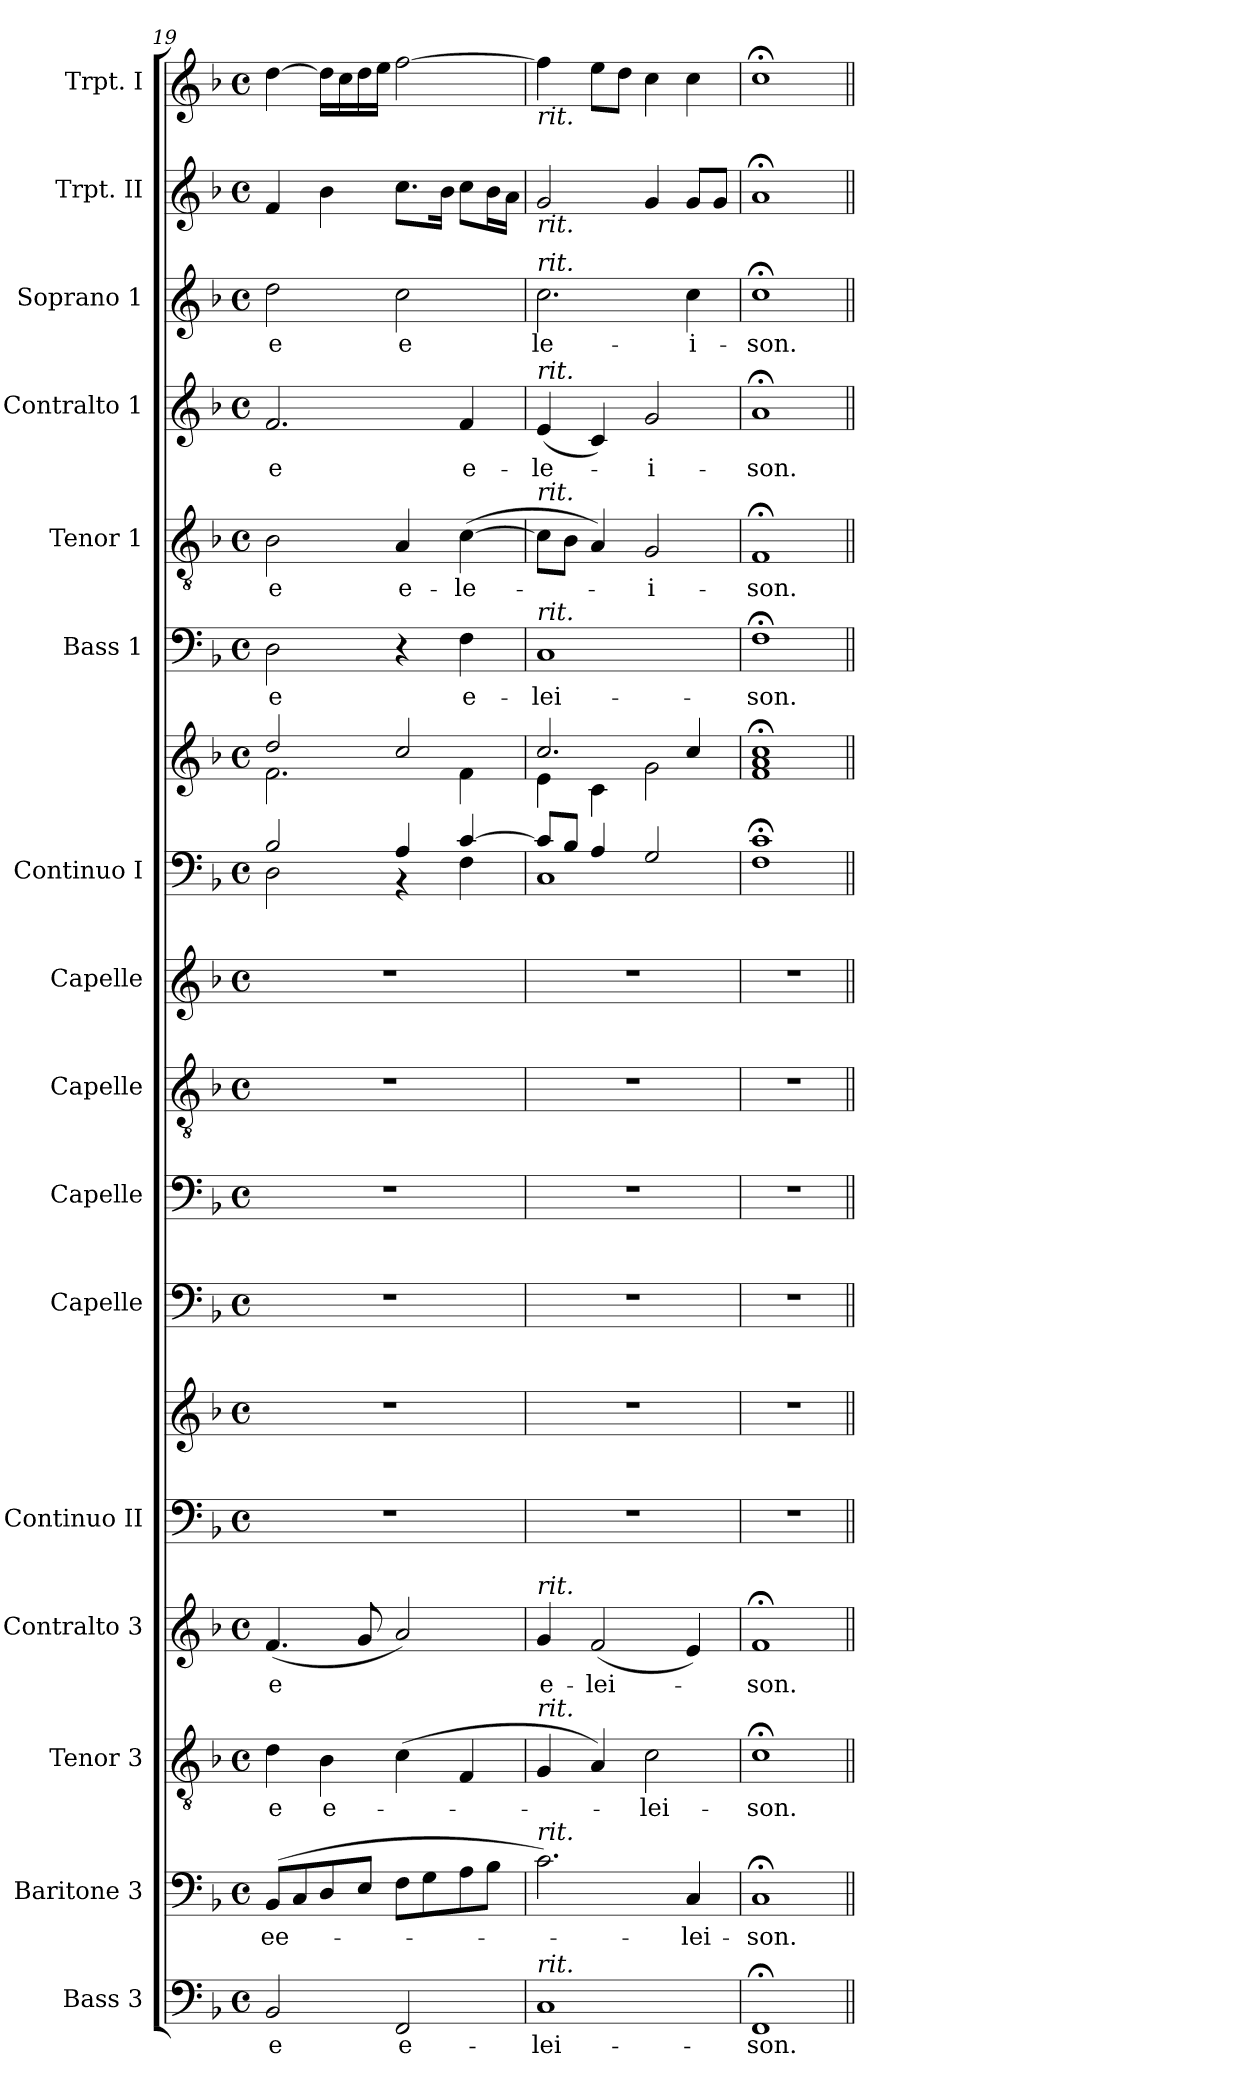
**kern	**text	**kern	**text	**kern	**text	**kern	**text	**kern	**kern	**kern	**kern	**kern	**kern	**kern	**kern	**kern	**text	**kern	**text	**kern	**text	**kern	**text	**kern	**kern
*part16	*part16	*part15	*part15	*part14	*part14	*part13	*part13	*part12	*part12	*part11	*part10	*part9	*part8	*part7	*part7	*part6	*part6	*part5	*part5	*part4	*part4	*part3	*part3	*part2	*part1
*staff18	*staff18	*staff17	*staff17	*staff16	*staff16	*staff15	*staff15	*staff14	*staff13	*staff12	*staff11	*staff10	*staff9	*staff8	*staff7	*staff6	*staff6	*staff5	*staff5	*staff4	*staff4	*staff3	*staff3	*staff2	*staff1
*I"Bass 3	*	*I"Baritone 3	*	*I"Tenor 3	*	*I"Contralto 3	*	*I"Continuo II	*	*I"Capelle	*I"Capelle	*I"Capelle	*I"Capelle	*I"Continuo I	*	*I"Bass 1	*	*I"Tenor 1	*	*I"Contralto 1	*	*I"Soprano 1	*	*I"Trpt. II	*I"Trpt. I
*I'Bass 3	*	*I'Bar. 3	*	*I'T 3	*	*I'CAlt. 3	*	*I'Cont. II	*	*I'Capelle	*I'Capelle	*I'Capelle	*I'Capelle	*I'Cont. I	*	*I'B 1	*	*I'T 1	*	*I'CAlt. 1	*	*I'Sop. 1	*	*I'Trpt. II	*I'Trpt. I
*clefF4	*	*clefF4	*	*clefGv2	*	*clefG2	*	*clefF4	*clefG2	*clefF4	*clefF4	*clefGv2	*clefG2	*clefF4	*clefG2	*clefF4	*	*clefGv2	*	*clefG2	*	*clefG2	*	*clefG2	*clefG2
*k[b-]	*	*k[b-]	*	*k[b-]	*	*k[b-]	*	*k[b-]	*k[b-]	*k[b-]	*k[b-]	*k[b-]	*k[b-]	*k[b-]	*k[b-]	*k[b-]	*	*k[b-]	*	*k[b-]	*	*k[b-]	*	*k[b-]	*k[b-]
*F:	*	*F:	*	*F:	*	*F:	*	*F:	*F:	*F:	*F:	*F:	*F:	*F:	*F:	*F:	*	*F:	*	*F:	*	*F:	*	*F:	*F:
*M4/4	*	*M4/4	*	*M4/4	*	*M4/4	*	*M4/4	*M4/4	*M4/4	*M4/4	*M4/4	*M4/4	*M4/4	*M4/4	*M4/4	*	*M4/4	*	*M4/4	*	*M4/4	*	*M4/4	*M4/4
*met(c)	*	*met(c)	*	*met(c)	*	*met(c)	*	*met(c)	*met(c)	*met(c)	*met(c)	*met(c)	*met(c)	*met(c)	*met(c)	*met(c)	*	*met(c)	*	*met(c)	*	*met(c)	*	*met(c)	*met(c)
=19	=19	=19	=19	=19	=19	=19	=19	=19	=19	=19	=19	=19	=19	=19	=19	=19	=19	=19	=19	=19	=19	=19	=19	=19	=19
*	*	*	*	*	*	*	*	*	*	*	*	*	*	*^	*^	*	*	*	*	*	*	*	*	*	*
2BB-/	-e	(8BB-/L	-ee-	4d\	-e	(4.f/	-e	1r	1r	1r	1r	1r	1r	2B-/	2D\	2dd/	2.f\	2D\	-e	2B-\	-e	2.f/	e	2dd\	-e	4f/	[4dd\
.	.	8C/	.	.	.	.	.	.	.	.	.	.	.	.	.	.	.	.	.	.	.	.	.	.	.	.	.
.	.	8D/	.	4B-\	e-	.	.	.	.	.	.	.	.	.	.	.	.	.	.	.	.	.	.	.	.	4b-\	16dd\LL]
.	.	.	.	.	.	.	.	.	.	.	.	.	.	.	.	.	.	.	.	.	.	.	.	.	.	.	16cc\
.	.	8E/J	.	.	.	8g/	.	.	.	.	.	.	.	.	.	.	.	.	.	.	.	.	.	.	.	.	16dd\
.	.	.	.	.	.	.	.	.	.	.	.	.	.	.	.	.	.	.	.	.	.	.	.	.	.	.	16ee\JJ
2FF/	e-	8F\L	.	(4c\	.	2a/)	.	.	.	.	.	.	.	4A/	4rBB	2cc/	.	4r	.	4A/	e-	.	.	2cc\	e	8.cc\L	[2ff\
.	.	8G\	.	.	.	.	.	.	.	.	.	.	.	.	.	.	.	.	.	.	.	.	.	.	.	.	.
.	.	.	.	.	.	.	.	.	.	.	.	.	.	.	.	.	.	.	.	.	.	.	.	.	.	16b-\Jk	.
.	.	8A\	.	4F/	.	.	.	.	.	.	.	.	.	[>4c/	4F\	.	4f\	4F\	e-	([4c\	-le-	4f/	e-	.	.	8cc\L	.
.	.	8B-\J	.	.	.	.	.	.	.	.	.	.	.	.	.	.	.	.	.	.	.	.	.	.	.	16b-\L	.
.	.	.	.	.	.	.	.	.	.	.	.	.	.	.	.	.	.	.	.	.	.	.	.	.	.	16a\JJ	.
=20	=20	=20	=20	=20	=20	=20	=20	=20	=20	=20	=20	=20	=20	=20	=20	=20	=20	=20	=20	=20	=20	=20	=20	=20	=20	=20	=20
!	!	!	!	!	!	!	!	!	!	!	!	!	!	!	!	!	!	!	!	!	!	!	!	!	!	!	!LO:TX:b:i:t=rit.
!	!	!	!	!	!	!	!	!	!	!	!	!	!	!	!	!	!	!	!	!	!	!	!	!	!	!LO:TX:b:i:t=rit.	!
!	!	!	!	!	!	!	!	!	!	!	!	!	!	!	!	!	!	!	!	!	!	!	!	!LO:TX:a:i:t=rit.	!	!	!
!	!	!	!	!	!	!	!	!	!	!	!	!	!	!	!	!	!	!	!	!	!	!LO:TX:a:i:t=rit.	!	!	!	!	!
!	!	!	!	!	!	!	!	!	!	!	!	!	!	!	!	!	!	!	!	!LO:TX:a:i:t=rit.	!	!	!	!	!	!	!
!	!	!	!	!	!	!	!	!	!	!	!	!	!	!	!	!	!	!LO:TX:a:i:t=rit.	!	!	!	!	!	!	!	!	!
!	!	!	!	!	!	!LO:TX:a:i:t=rit.	!	!	!	!	!	!	!	!	!	!	!	!	!	!	!	!	!	!	!	!	!
!	!	!	!	!LO:TX:a:i:t=rit.	!	!	!	!	!	!	!	!	!	!	!	!	!	!	!	!	!	!	!	!	!	!	!
!	!	!LO:TX:a:i:t=rit.	!	!	!	!	!	!	!	!	!	!	!	!	!	!	!	!	!	!	!	!	!	!	!	!	!
!LO:TX:a:i:t=rit.	!	!	!	!	!	!	!	!	!	!	!	!	!	!	!	!	!	!	!	!	!	!	!	!	!	!	!
1C	-lei-	2.c\)	.	4G/	.	4g/	e-	1r	1r	1r	1r	1r	1r	8c/L]	1C	2.cc/	4e\	1C	-lei-	8c\L]	.	(4e/	-le-	2.cc\	le-	2g/	4ff\]
.	.	.	.	.	.	.	.	.	.	.	.	.	.	8B-/J	.	.	.	.	.	8B-\J	.	.	.	.	.	.	.
.	.	.	.	4A/)	.	(2f/	-lei-	.	.	.	.	.	.	4A/	.	.	4c\	.	.	4A/)	.	4c/)	.	.	.	.	8ee\L
.	.	.	.	.	.	.	.	.	.	.	.	.	.	.	.	.	.	.	.	.	.	.	.	.	.	.	8dd\J
.	.	.	.	2c\	-lei-	.	.	.	.	.	.	.	.	2G/	.	.	2g\	.	.	2G/	-i-	2g/	-i-	.	.	4g/	4cc\
.	.	4C/	-lei-	.	.	4e/)	.	.	.	.	.	.	.	.	.	4cc/	.	.	.	.	.	.	.	4cc\	-i-	8g/L	4cc\
.	.	.	.	.	.	.	.	.	.	.	.	.	.	.	.	.	.	.	.	.	.	.	.	.	.	8g/J	.
*	*	*	*	*	*	*	*	*	*	*	*	*	*	*v	*v	*	*	*	*	*	*	*	*	*	*	*	*
*	*	*	*	*	*	*	*	*	*	*	*	*	*	*	*v	*v	*	*	*	*	*	*	*	*	*	*
=21	=21	=21	=21	=21	=21	=21	=21	=21	=21	=21	=21	=21	=21	=21	=21	=21	=21	=21	=21	=21	=21	=21	=21	=21	=21
1FF;<	-son.	1C;<	-son.	1c;<	-son.	1f;<	-son.	1r	1r	1r	1r	1r	1r	1F;< 1c;<	1f;< 1a;< 1cc;<	1F;<	-son.	1F;<	-son.	1a;<	-son.	1cc;<	-son.	1a;<	1cc;<
=||	=||	=||	=||	=||	=||	=||	=||	=||	=||	=||	=||	=||	=||	=||	=||	=||	=||	=||	=||	=||	=||	=||	=||	=||	=||
*-	*-	*-	*-	*-	*-	*-	*-	*-	*-	*-	*-	*-	*-	*-	*-	*-	*-	*-	*-	*-	*-	*-	*-	*-	*-
